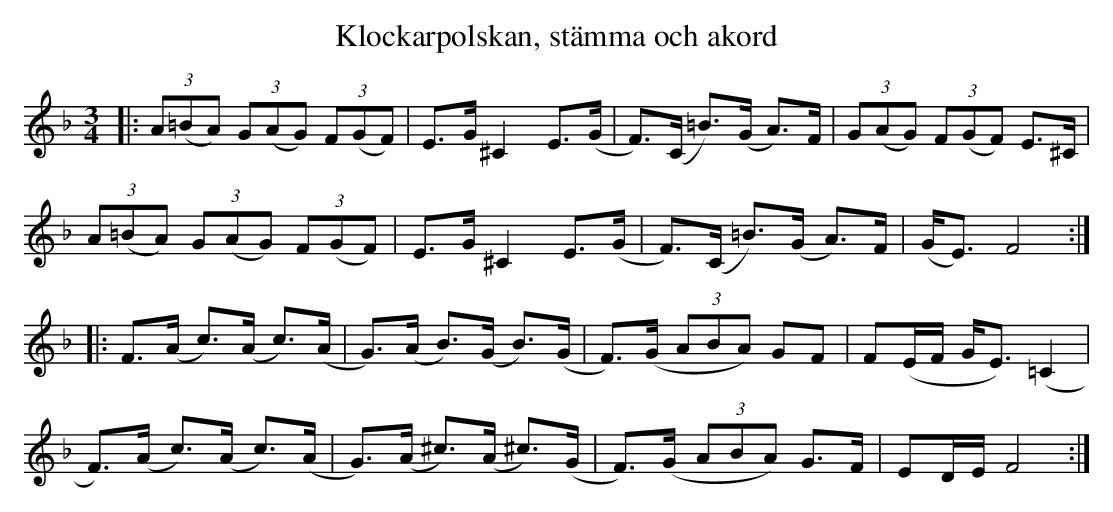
X:1
T:Klockarpolskan, stämma och akord
M:3/4
L:1/8
K:Dm
|: (3A(=BA) (3G(AG) (3F(GF) | E>G ^C2 E>(G | F)>(C =B)>(G A)>F | (3G(AG) (3F(GF) E>^C |
(3A(=BA) (3G(AG) (3F(GF) | E>G ^C2 E>(G | F)>(C =B)>(G A)>F | (G<E) F4 :|
|:F>(A c)>(A c)>(A | G)>(A B)>(G B)>(G | F)>(G (3ABA) GF | F(E/F/ G<E) (=C2 |
F)(>A c)>(A c)>(A | G)>(A ^c)>(A ^c)>(G | F)>(G (3ABA) G>F | ED/E/ F4 :|
